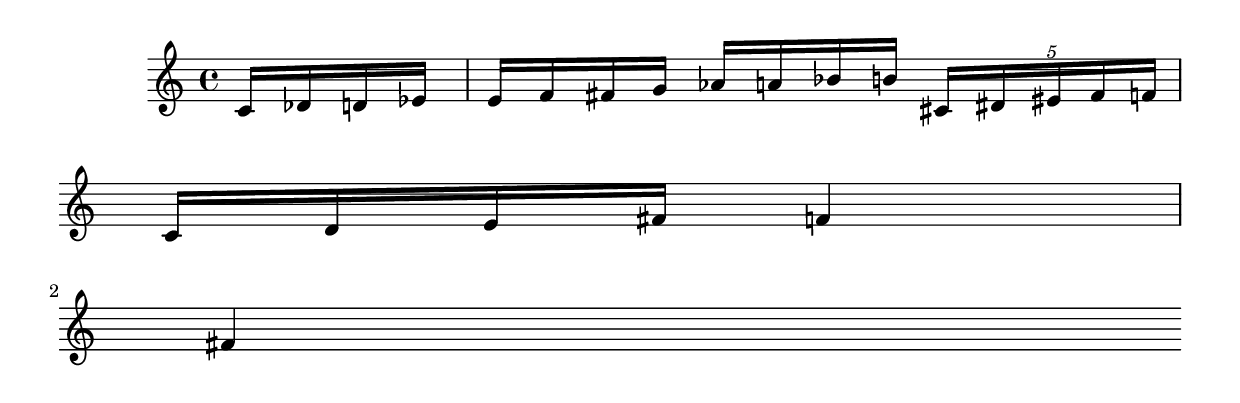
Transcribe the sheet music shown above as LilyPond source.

#(ly:set-option 'midi-extension "mid")
\version "2.12.3"
\include "english.ly"
\header{


}
%{

%}
melody = {
\clef treble
\key c \major


 \partial 4*1 c'16[ df'16 d'16 ef'16] e'16[ f'16 fs'16 g'16] af'16[ a'16 bf'16 b'16] \times 4/5{ cs'16[ ds'16 es'16 fs'16 f'16] }  \bar "|"  \break
\grace s64 \partial 2*1 cs'16[ ds'16 es'16 fs'16] f'4 \break
\grace s64 \partial 1*1 fs'4 \break

}


text = \lyricmode {
                       
}

\score{

<<
\new Voice = "one" {
\melody
}
\new Lyrics \lyricsto "one" \text
>>
\layout {
\context {
\Score
}
}
\midi {
\context {
\Score
tempoWholesPerMinute = #(ly:make-moment 200 4)
}
}
}